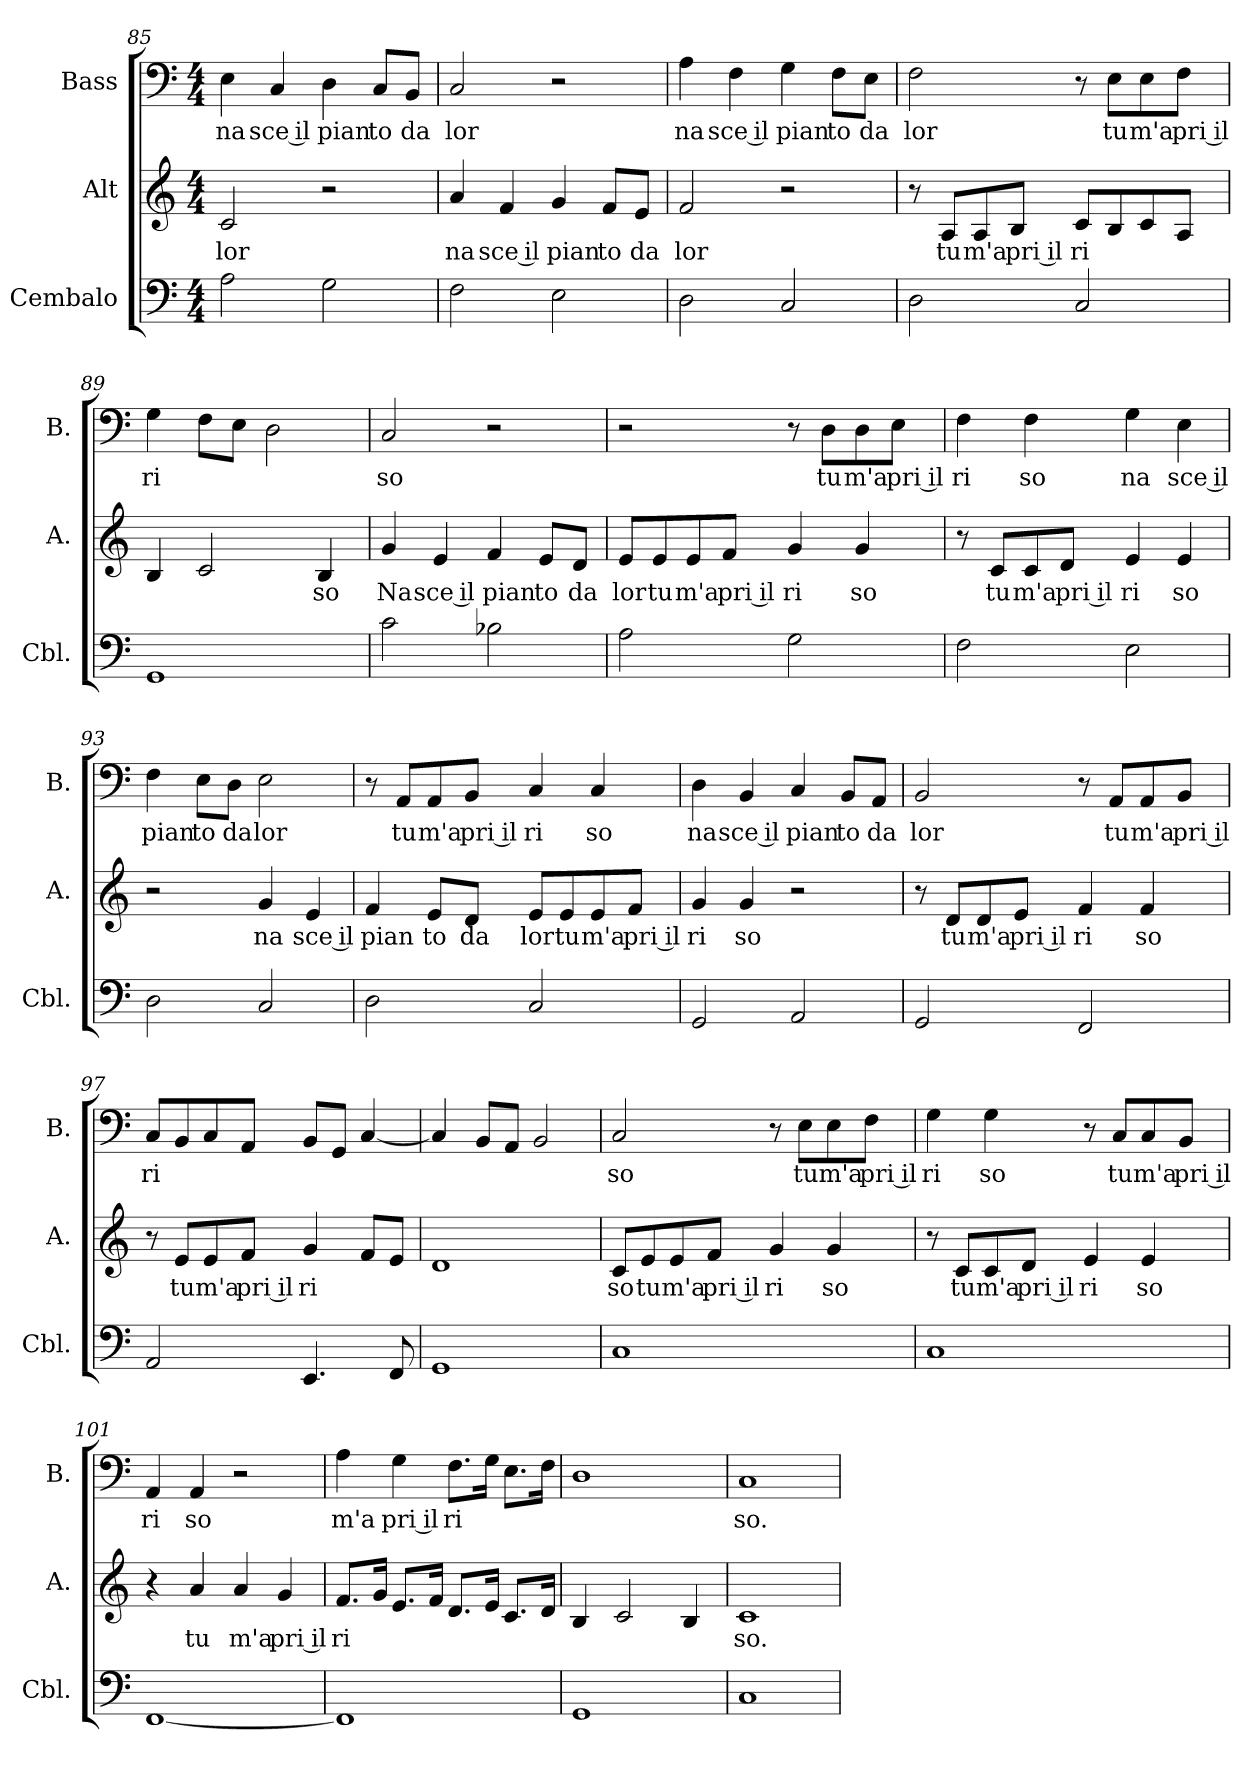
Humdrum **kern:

**kern	**kern	**text	**kern	**text
*part3	*part2	*part2	*part1	*part1
*staff3	*staff2	*staff2	*staff1	*staff1
*I"Cembalo	*I"Alt	*	*I"Bass	*
*I'Cbl.	*I'A.	*	*I'B.	*
*clefF4	*clefG2	*	*clefF4	*
*k[]	*k[]	*	*k[]	*
*M4/4	*M4/4	*	*M4/4	*
=85	=85	=85	=85	=85
2A\	2c/	lor	4E\	na
.	.	.	4C/	sce il
2G\	2r	.	4D\	pian
.	.	.	8C/L	to
.	.	.	8BB/J	da
=86	=86	=86	=86	=86
2F\	4a/	na	2C/	lor
.	4f/	sce il	.	.
2E\	4g/	pian	2r	.
.	8f/L	to	.	.
.	8e/J	da	.	.
!!LO:LB:g=z
=87	=87	=87	=87	=87
2D\	2f/	lor	4A\	na
.	.	.	4F\	sce il
2C/	2r	.	4G\	pian
.	.	.	8F\L	to
.	.	.	8E\J	da
=88	=88	=88	=88	=88
2D\	8r	.	2F\	lor
.	8A/L	tu	.	.
.	8A/	m'a	.	.
.	8B/J	pri il	.	.
2C/	8c/L	ri	8r	.
.	8B/	.	8E\L	tu
.	8c/	.	8E\	m'a
.	8A/J	.	8F\J	pri il
=89	=89	=89	=89	=89
1GG	4B/	.	4G\	ri
.	2c/	.	8F\L	.
.	.	.	8E\J	.
.	.	.	2D\	.
.	4B/	so	.	.
=90	=90	=90	=90	=90
2c\	4g/	Na	2C/	so
.	4e/	sce il	.	.
2B-X\	4f/	pian	2r	.
.	8e/L	to	.	.
.	8d/J	da	.	.
!!LO:PB:g=z
=91	=91	=91	=91	=91
2A\	8e/L	lor	2r	.
.	8e/	tu	.	.
.	8e/	m'a	.	.
.	8f/J	pri il	.	.
2G\	4g/	ri	8r	.
.	.	.	8D\L	tu
.	4g/	so	8D\	m'a
.	.	.	8E\J	pri il
=92	=92	=92	=92	=92
2F\	8r	.	4F\	ri
.	8c/L	tu	.	.
.	8c/	m'a	4F\	so
.	8d/J	pri il	.	.
2E\	4e/	ri	4G\	na
.	4e/	so	4E\	sce il
=93	=93	=93	=93	=93
2D\	2r	.	4F\	pian
.	.	.	8E\L	to
.	.	.	8D\J	da
2C/	4g/	na	2E\	lor
.	4e/	sce il	.	.
!!LO:LB:g=z
=94	=94	=94	=94	=94
2D\	4f/	pian	8r	.
.	.	.	8AA/L	tu
.	8e/L	to	8AA/	m'a
.	8d/J	da	8BB/J	pri il
2C/	8e/L	lor	4C/	ri
.	8e/	tu	.	.
.	8e/	m'a	4C/	so
.	8f/J	pri il	.	.
=95	=95	=95	=95	=95
2GG/	4g/	ri	4D\	na
.	4g/	so	4BB/	sce il
2AA/	2r	.	4C/	pian
.	.	.	8BB/L	to
.	.	.	8AA/J	da
=96	=96	=96	=96	=96
2GG/	8r	.	2BB/	lor
.	8d/L	tu	.	.
.	8d/	m'a	.	.
.	8e/J	pri il	.	.
2FF/	4f/	ri	8r	.
.	.	.	8AA/L	tu
.	4f/	so	8AA/	m'a
.	.	.	8BB/J	pri il
!!LO:LB:g=z
=97	=97	=97	=97	=97
2AA/	8r	.	8C/L	ri
.	8e/L	tu	8BB/	.
.	8e/	m'a	8C/	.
.	8f/J	pri il	8AA/J	.
4.EE/	4g/	ri	8BB/L	.
.	.	.	8GG/J	.
.	8f/L	.	[4C/	.
8FF/	8e/J	.	.	.
=98	=98	=98	=98	=98
1GG	1d	.	4C/]	.
.	.	.	8BB/L	.
.	.	.	8AA/J	.
.	.	.	2BB/	.
=99	=99	=99	=99	=99
1C	8c/L	so	2C/	so
.	8e/	tu	.	.
.	8e/	m'a	.	.
.	8f/J	pri il	.	.
.	4g/	ri	8r	.
.	.	.	8E\L	tu
.	4g/	so	8E\	m'a
.	.	.	8F\J	pri il
=100	=100	=100	=100	=100
1C	8r	.	4G\	ri
.	8c/L	tu	.	.
.	8c/	m'a	4G\	so
.	8d/J	pri il	.	.
.	4e/	ri	8r	.
.	.	.	8C/L	tu
.	4e/	so	8C/	m'a
.	.	.	8BB/J	pri il
!!LO:PB:g=z
=101	=101	=101	=101	=101
[1FF	4r	.	4AA/	ri
.	4a/	tu	4AA/	so
.	4a/	m'a	2r	.
.	4g/	pri il	.	.
=102	=102	=102	=102	=102
1FF]	8.f/L	ri	4A\	m'a
.	16g/Jk	.	.	.
.	8.e/L	.	4G\	pri il
.	16f/Jk	.	.	.
.	8.d/L	.	8.F\L	ri
.	16e/Jk	.	16G\Jk	.
.	8.c/L	.	8.E\L	.
.	16d/Jk	.	16F\Jk	.
=103	=103	=103	=103	=103
1GG	4B/	.	1D	.
.	2c/	.	.	.
.	4B/	.	.	.
=104	=104	=104	=104	=104
1C	1c	so.	1C	so.
=	=	=	=	=
*-	*-	*-	*-	*-
